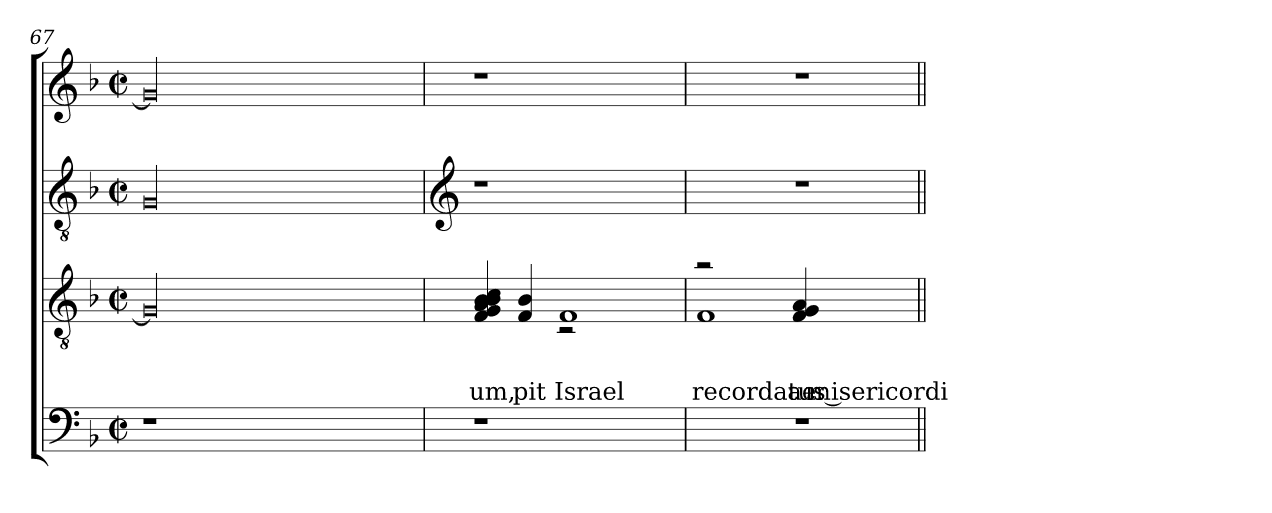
**kern	**kern	**text	**text	**text	**kern	**text	**kern	**text
*part4	*part3	*part3	*part3	*part3	*part2	*part2	*part1	*part1
*staff4	*staff3	*staff3	*staff3	*staff3	*staff2	*staff2	*staff1	*staff1
*clefF4	*clefGv2	*	*	*	*clefGv2	*	*clefG2	*
*k[b-]	*k[b-]	*	*	*	*k[b-]	*	*k[b-]	*
*F:	*F:	*	*	*	*F:	*	*F:	*
*M2/2	*M2/2	*	*	*	*M2/2	*	*M2/2	*
*met(c|)	*met(c|)	*	*	*	*met(c|)	*	*met(c|)	*
=67	=67	=67	=67	=67	=67	=67	=67	=67
1r	00G]	.	.	.	00G	.	00g]	.
0.ryy	.	.	.	.	.	.	.	.
!!LO:PB:g=z
=68	=68	=68	=68	=68	=68	=68	=68	=68
*	*	*	*	*	*clefG2	*	*	*
!	!LO:N:n=1:head=solid	!	!	!	!	!	!	!
!	!LO:N:n=2:head=solid	!	!	!	!	!	!	!
!	!LO:N:n=3:head=solid	!	!	!	!	!	!	!
!	!LO:N:n=4:head=solid	!	!	!	!	!	!	!
!	!LO:N:n=5:head=solid	!	!	!	!	!	!	!
!	!LO:N:n=6:head=solid	!	!	!LO:LY:b:rj	!	!	!	!
*	*^	*	*	*	*	*	*	*
1r	4F/ 4G/ 4A/ 4B-/ 4B-/ 4c/	2ryy	.	.	-um,	1r	.	1r	.
!	!LO:N:n=1:head=solid	!	!	!	!	!	!	!	!
!	!LO:N:n=2:head=solid	!	!	!	!LO:LY:b:rj	!	!	!	!
.	4F/ 4B-/	.	.	.	pit	.	.	.	.
!	!	!	!	!	!LO:LY:b	!	!	!	!
.	1F	2rC	.	.	Israel	.	.	.	.
2ryy	.	2ryy	.	.	.	2ryy	.	2ryy	.
=69	=69	=69	=69	=69	=69	=69	=69	=69	=69
!	!	!	!	!	!LO:LY:b	!	!	!	!
1r	2ra	1F	.	.	recordatus misericordi-	1r	.	1r	.
!	!LO:N:n=1:head=solid	!	!	!	!	!	!	!	!
!	!LO:N:n=2:head=solid	!	!	!	!	!	!	!	!
!	!LO:N:n=3:head=solid	!	!	!	!LO:LY:b:rj	!	!	!	!
.	4F/ 4G/ 4A/	.	.	.	-ae.	.	.	.	.
.	4ryy	.	.	.	.	.	.	.	.
*	*v	*v	*	*	*	*	*	*	*
=||	=||	=||	=||	=||	=||	=||	=||	=||
*-	*-	*-	*-	*-	*-	*-	*-	*-
